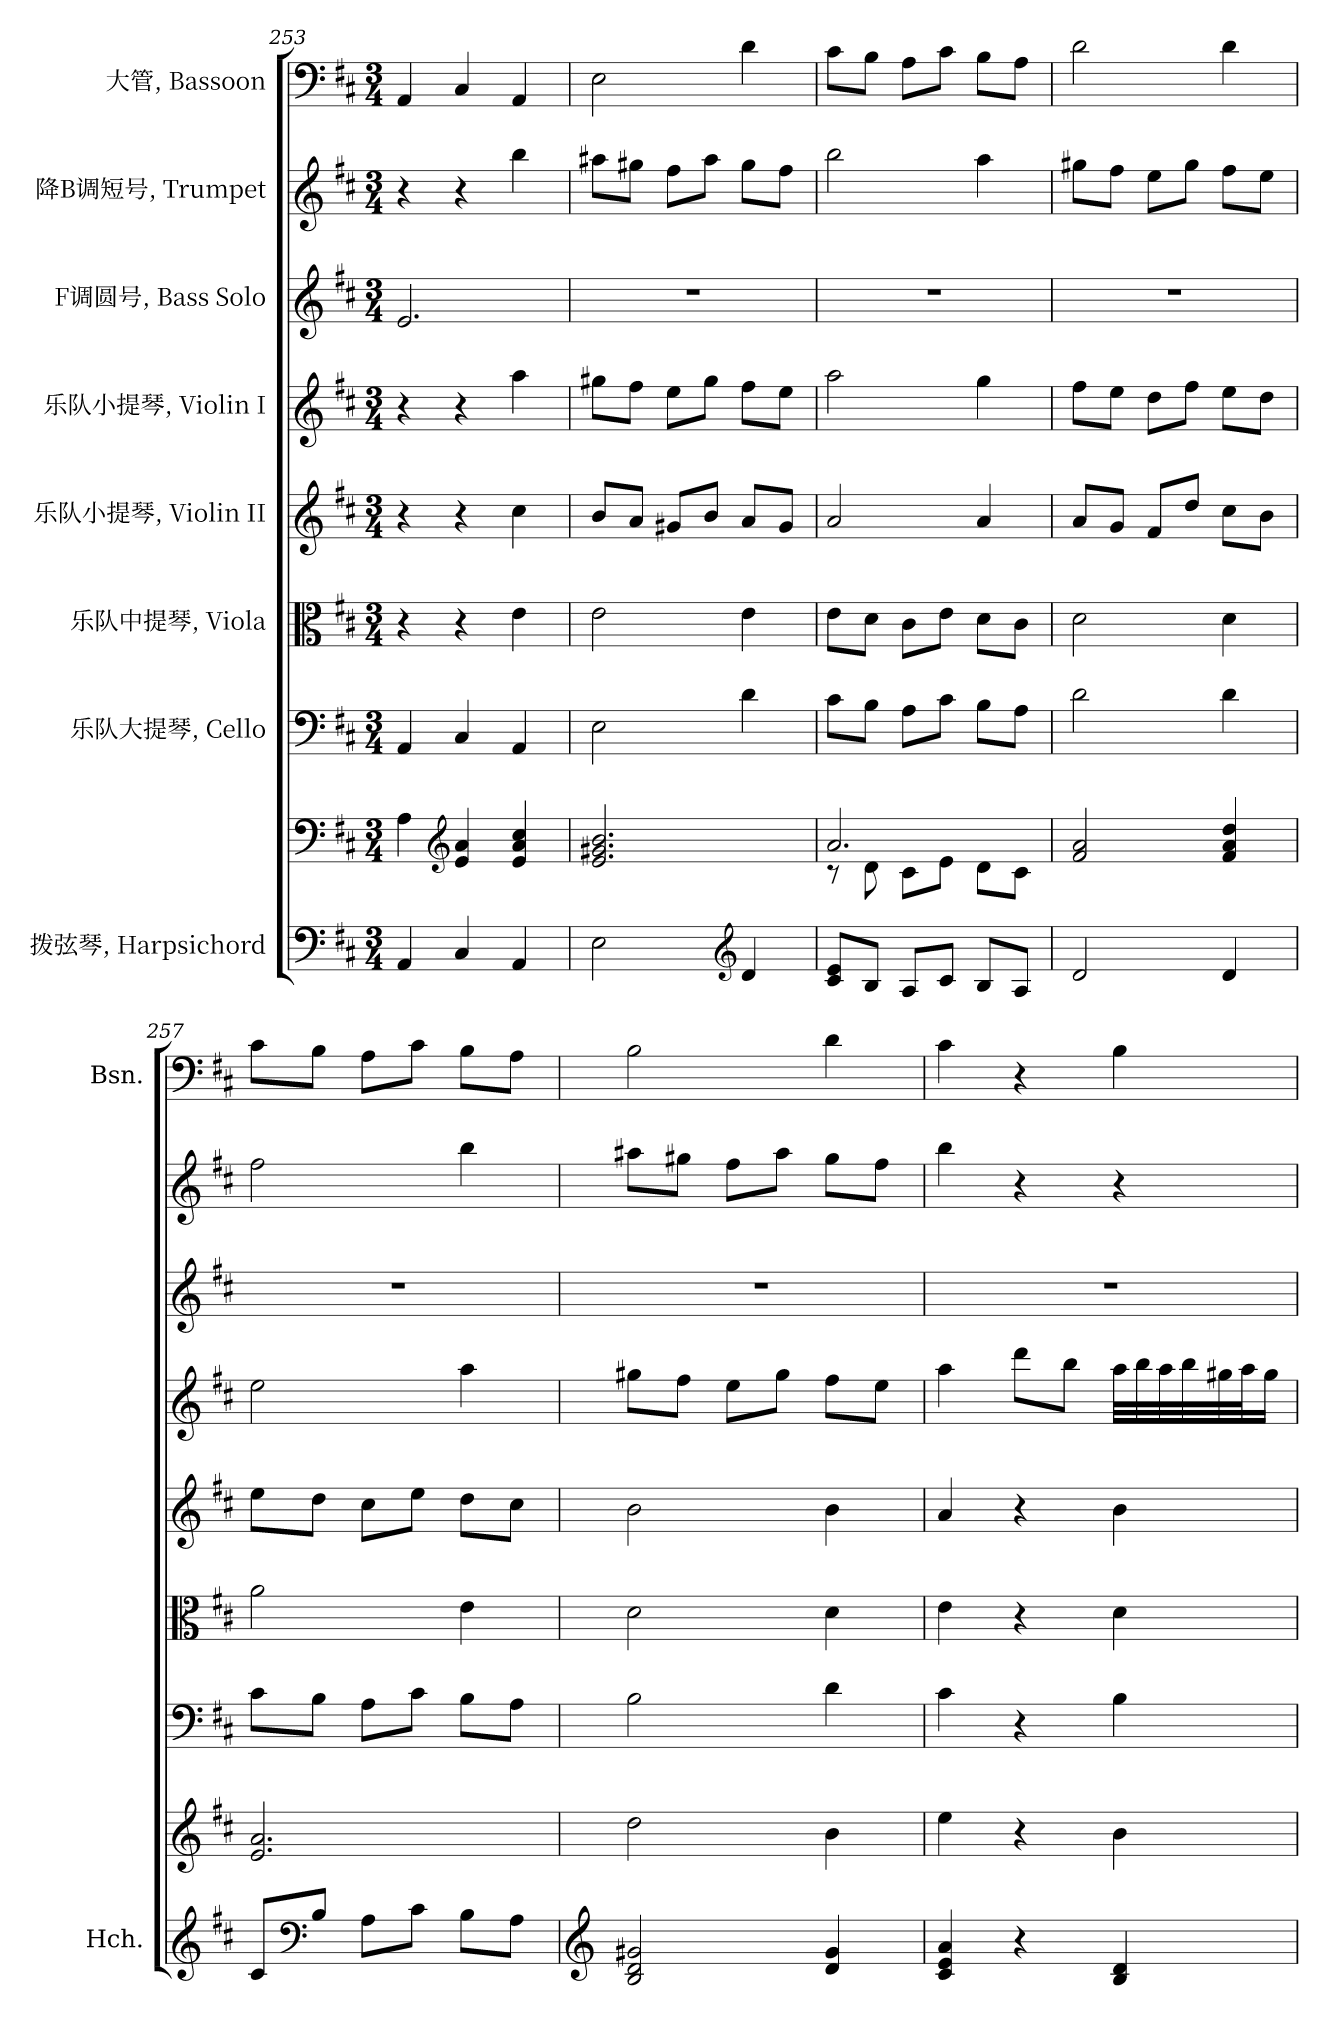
**kern	**kern	**kern	**kern	**kern	**kern	**kern	**kern	**kern
*part8	*part8	*part7	*part6	*part5	*part4	*part3	*part2	*part1
*staff9	*staff8	*staff7	*staff6	*staff5	*staff4	*staff3	*staff2	*staff1
*I"拨弦琴, Harpsichord	*	*I"乐队大提琴, Cello	*I"乐队中提琴, Viola	*I"乐队小提琴, Violin II	*I"乐队小提琴, Violin I	*I"F调圆号, Bass Solo	*I"降B调短号, Trumpet	*I"大管, Bassoon
*I'Hch.	*	*	*	*	*	*	*	*I'Bsn.
*clefF4	*clefF4	*clefF4	*clefC3	*clefG2	*clefG2	*clefG2	*clefG2	*clefF4
*	*	*	*	*	*	*ITrd4c7	*ITrd1c2	*
*k[f#c#]	*k[f#c#]	*k[f#c#]	*k[f#c#]	*k[f#c#]	*k[f#c#]	*k[f#]	*k[]	*k[f#c#]
*M3/4	*M3/4	*M3/4	*M3/4	*M3/4	*M3/4	*M3/4	*M3/4	*M3/4
=253	=253	=253	=253	=253	=253	=253	=253	=253
4AA/	4A\	4AA/	4r	4r	4r	2.A/	4r	4AA/
*	*clefG2	*	*	*	*	*	*	*
4C#/	4e/ 4a/	4C#/	4r	4r	4r	.	4r	4C#/
4AA/	4e/ 4a/ 4cc#/	4AA/	4e\	4cc#\	4aa\	.	4aa\	4AA/
!!LO:PB:g=z
=254	=254	=254	=254	=254	=254	=254	=254	=254
2E\	2.e/ 2.g#X/ 2.b/	2E\	2e\	8b/L	8gg#X\L	2.r	8gg#X\L	2E\
.	.	.	.	8a/J	8ff#\J	.	8ff#X\J	.
.	.	.	.	8g#X/L	8ee\L	.	8ee\L	.
.	.	.	.	8b/J	8gg#\J	.	8gg#\J	.
*clefG2	*	*	*	*	*	*	*	*
4d/	.	4d\	4e\	8a/L	8ff#\L	.	8ff#\L	4d\
.	.	.	.	8g#/J	8ee\J	.	8ee\J	.
=255	=255	=255	=255	=255	=255	=255	=255	=255
*	*^	*	*	*	*	*	*	*
8c#/ 8e/L	2.a/	8r	8c#\L	8e\L	2a/	2aa\	2.r	2aa\	8c#\L
8B/J	.	8d\	8B\J	8d\J	.	.	.	.	8B\J
8A/L	.	8c#\L	8A\L	8c#\L	.	.	.	.	8A\L
8c#/J	.	8e\J	8c#\J	8e\J	.	.	.	.	8c#\J
8B/L	.	8d\L	8B\L	8d\L	4a/	4gg\	.	4gg\	8B\L
8A/J	.	8c#\J	8A\J	8c#\J	.	.	.	.	8A\J
*	*v	*v	*	*	*	*	*	*	*
=256	=256	=256	=256	=256	=256	=256	=256	=256
2d/	2f#/ 2a/	2d\	2d\	8a/L	8ff#\L	2.r	8ff#X\L	2d\
.	.	.	.	8g/J	8ee\J	.	8ee\J	.
.	.	.	.	8f#/L	8dd\L	.	8dd\L	.
.	.	.	.	8dd/J	8ff#\J	.	8ff#\J	.
4d/	4f#/ 4a/ 4dd/	4d\	4d\	8cc#\L	8ee\L	.	8ee\L	4d\
.	.	.	.	8b\J	8dd\J	.	8dd\J	.
=257	=257	=257	=257	=257	=257	=257	=257	=257
8c#/L	2.e/ 2.a/	8c#\L	2a\	8ee\L	2ee\	2.r	2ee\	8c#\L
*clefF4	*	*	*	*	*	*	*	*
8B/J	.	8B\J	.	8dd\J	.	.	.	8B\J
8A\L	.	8A\L	.	8cc#\L	.	.	.	8A\L
8c#\J	.	8c#\J	.	8ee\J	.	.	.	8c#\J
8B\L	.	8B\L	4e\	8dd\L	4aa\	.	4aa\	8B\L
8A\J	.	8A\J	.	8cc#\J	.	.	.	8A\J
!!LO:PB:g=z
=258	=258	=258	=258	=258	=258	=258	=258	=258
*clefG2	*	*	*	*	*	*	*	*
2B/ 2d/ 2g#X/	2dd\	2B\	2d\	2b\	8gg#X\L	2.r	8gg#X\L	2B\
.	.	.	.	.	8ff#\J	.	8ff#X\J	.
.	.	.	.	.	8ee\L	.	8ee\L	.
.	.	.	.	.	8gg#\J	.	8gg#\J	.
4d/ 4g#/	4b\	4d\	4d\	4b\	8ff#\L	.	8ff#\L	4d\
.	.	.	.	.	8ee\J	.	8ee\J	.
=259	=259	=259	=259	=259	=259	=259	=259	=259
4c#/ 4e/ 4a/	4ee\	4c#\	4e\	4a/	4aa\	2.r	4aa\	4c#\
4r	4r	4r	4r	4r	8ddd\L	.	4r	4r
.	.	.	.	.	8bb\J	.	.	.
4B/ 4d/	4b\	4B\	4d\	4b\	32aa\LLL	.	4r	4B\
.	.	.	.	.	32bb\	.	.	.
.	.	.	.	.	32aa\	.	.	.
.	.	.	.	.	32bb\	.	.	.
.	.	.	.	.	32gg#X\	.	.	.
.	.	.	.	.	32aa\J	.	.	.
.	.	.	.	.	16gg#\JJ	.	.	.
=	=	=	=	=	=	=	=	=
*-	*-	*-	*-	*-	*-	*-	*-	*-
